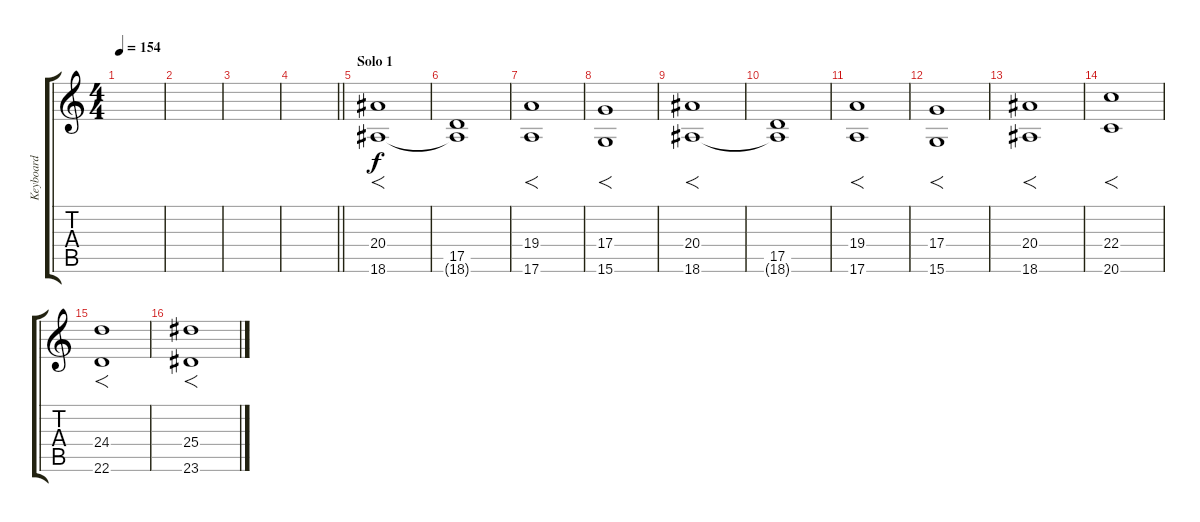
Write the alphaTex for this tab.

\track ("Keyboard" "Keyboard") {instrument stringensemble1}
\staff {score tabs}
\tuning (E4 B3 G3 D3 A2 E2) {hide}
\ts (4 4)
\tempo 154
\clef g2
\ks c
|
|
|
\barLineRight lightlight
|
\section ("" "Solo 1")
(20.4 18.6).1{f} |
(17.5 18.6{t}).1 |
(19.4 17.6).1{f} |
(17.4 15.6).1{f} |
(20.4 18.6).1{f} |
(17.5 18.6{t}).1 |
(19.4 17.6).1{f} |
(17.4 15.6).1{f} |
(20.4 18.6).1{f} |
(22.4 20.6).1{f} |
(24.4 22.6).1{f} |
(25.4 23.6).1{f}
